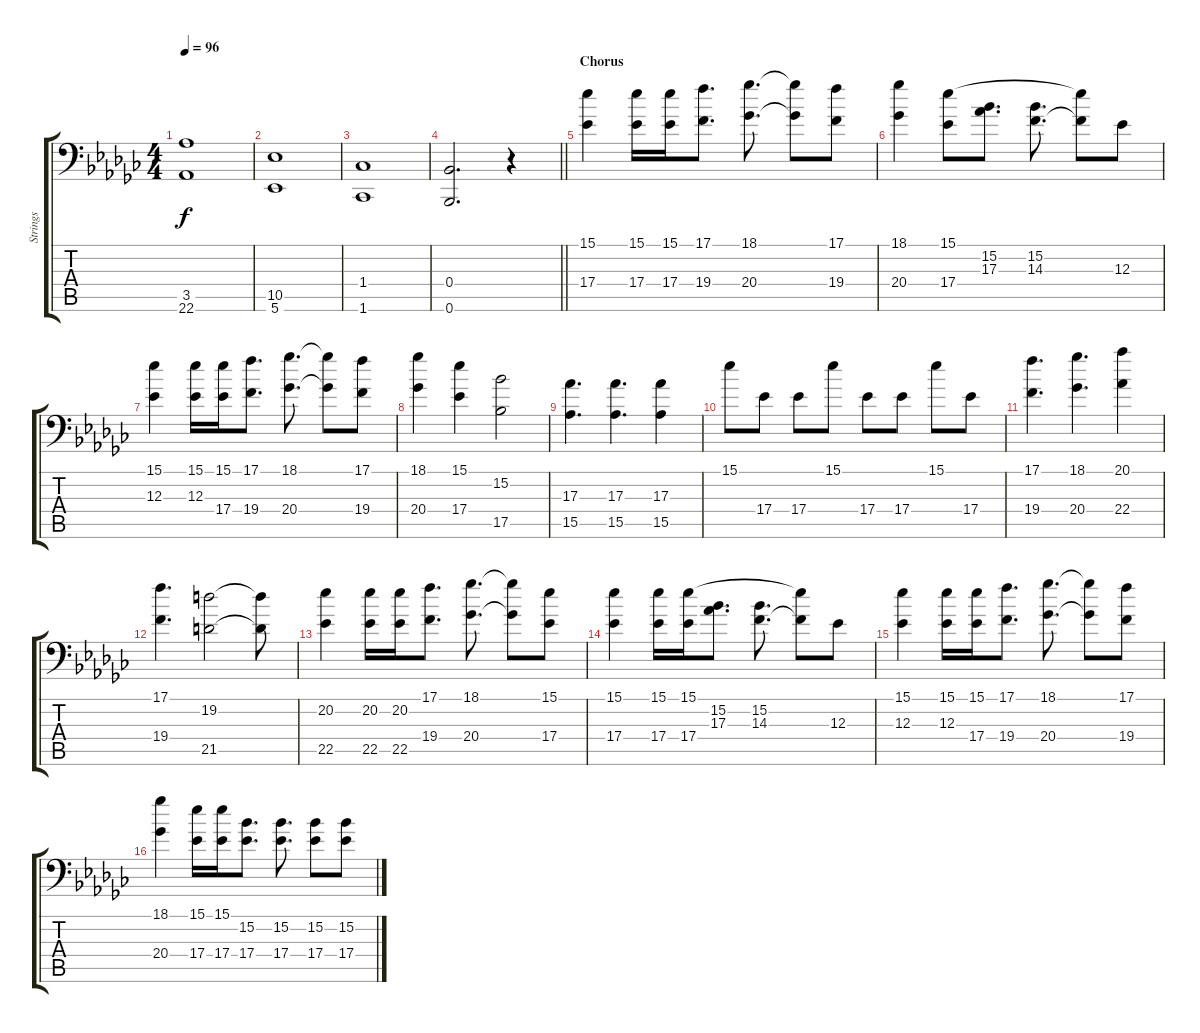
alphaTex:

\track ("Strings" "Strings") {instrument stringensemble1}
\staff {score tabs}
\tuning (C4 G3 Eb3 Bb2 F2 Bb1) {hide}
\ts (4 4)
\tempo 96
\clef f4
\ks gb
(3.5 22.6).1{dy f} |
(10.5 5.6).1 |
(1.4 1.6).1 |
\barLineRight lightlight
(0.4 0.6).2{d} r.4 |
\section ("" "Chorus")
(15.1 17.4).4{volume 16} (15.1 17.4).16 (15.1 17.4).16 (17.1 19.4).8{d} (18.1 20.4).8{d} (18.1{t} 20.4{t}).8 (17.1 19.4).8 |
(18.1 20.4).4 (15.1 17.4).8 (15.2 17.3).8{d} (15.2 14.3).8{d} (15.1{t} 14.3{t}).8 12.3.8 |
(15.1 12.3).4 (15.1 12.3).16 (15.1 17.4).16 (17.1 19.4).8{d} (18.1 20.4).8{d} (18.1{t} 20.4{t}).8 (17.1 19.4).8 |
(18.1 20.4).4 (15.1 17.4).4 (15.2 17.5).2 |
(17.3 15.5).4{d} (17.3 15.5).4{d} (17.3 15.5).4 |
15.1.8 17.4.8 17.4.8 15.1.8 17.4.8 17.4.8 15.1.8 17.4.8 |
(17.1 19.4).4{d} (18.1 20.4).4{d} (20.1 22.4).4 |
(17.1 19.4).4{d} (19.2 21.5).2 (19.2{t} 21.5{t}).8 |
(20.2 22.5).4 (20.2 22.5).16 (20.2 22.5).16 (17.1 19.4).8{d} (18.1 20.4).8{d} (18.1{t} 20.4{t}).8 (15.1 17.4).8 |
(15.1 17.4).4 (15.1 17.4).16 (15.1 17.4).16 (15.2 17.3).8{d} (15.2 14.3).8{d} (15.1{t} 14.3{t}).8 12.3.8 |
(15.1 12.3).4 (15.1 12.3).16 (15.1 17.4).16 (17.1 19.4).8{d} (18.1 20.4).8{d} (18.1{t} 20.4{t}).8 (17.1 19.4).8 |
(18.1 20.4).4 (15.1 17.4).16 (15.1 17.4).16 (15.2 17.4).8{d} (15.2 17.4).8{d} (15.2 17.4).8 (15.2 17.4).8
